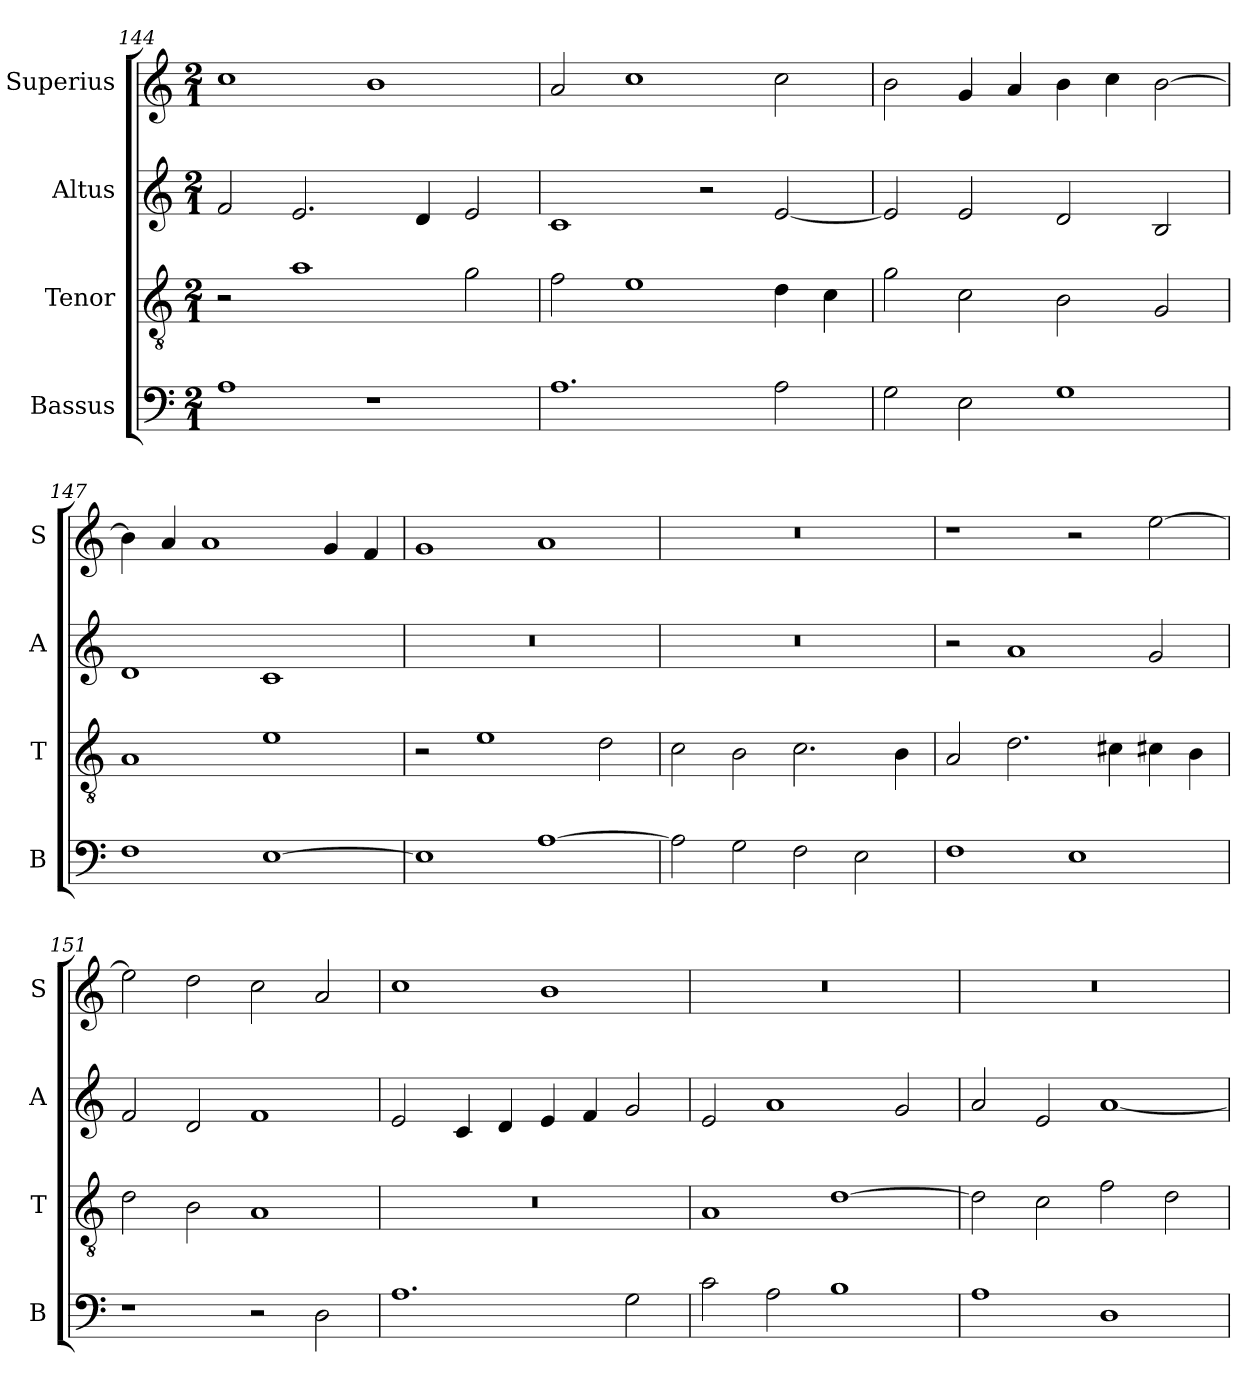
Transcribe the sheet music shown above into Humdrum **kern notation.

**kern	**kern	**kern	**kern
*part4	*part3	*part2	*part1
*staff4	*staff3	*staff2	*staff1
*I"Bassus	*I"Tenor	*I"Altus	*I"Superius
*I'B	*I'T	*I'A	*I'S
*clefF4	*clefGv2	*clefG2	*clefG2
*k[]	*k[]	*k[]	*k[]
*C:	*C:	*C:	*C:
*M2/1	*M2/1	*M2/1	*M2/1
=144	=144	=144	=144
1A	2r	2f	1cc
.	1a	2.e	.
1r	.	.	1b
.	.	4d	.
.	2g	2e	.
=145	=145	=145	=145
1.A	2f	1c	2a
.	1e	.	1cc
.	.	2r	.
2A	4d	[2e	2cc
.	4c	.	.
=146	=146	=146	=146
2G	2g	2e]	2b
2E	2c	2e	4g
.	.	.	4a
1G	2B	2d	4b
.	.	.	4cc
.	2G	2B	[2b
=147	=147	=147	=147
1F	1A	1d	4b]
.	.	.	4a
.	.	.	1a
[1E	1e	1c	.
.	.	.	4g
.	.	.	4f
=148	=148	=148	=148
1E]	2r	0r	1g
.	1e	.	.
[1A	.	.	1a
.	2d	.	.
=149	=149	=149	=149
2A]	2c	0r	0r
2G	2B	.	.
2F	2.c	.	.
2E	.	.	.
.	4B	.	.
=150	=150	=150	=150
1F	2A	2r	1r
.	2.d	1a	.
1E	.	.	2r
.	4c#X	.	.
.	4c#X	2g	[2ee
.	4B	.	.
=151	=151	=151	=151
1r	2d	2f	2ee]
.	2B	2d	2dd
2r	1A	1f	2cc
2D	.	.	2a
=152	=152	=152	=152
1.A	0r	2e	1cc
.	.	4c	.
.	.	4d	.
.	.	4e	1b
.	.	4f	.
2G	.	2g	.
=153	=153	=153	=153
2c	1A	2e	0r
2A	.	1a	.
1B	[1d	.	.
.	.	2g	.
=154	=154	=154	=154
1A	2d]	2a	0r
.	2c	2e	.
1D	2f	[1a	.
.	2d	.	.
=	=	=	=
*-	*-	*-	*-
